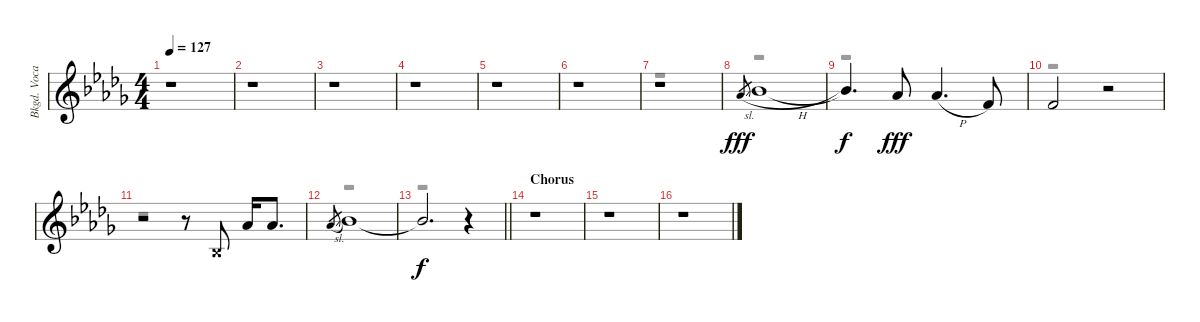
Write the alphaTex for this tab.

\track ("Bkgd. Vocal" "Bkgd. Voca") {instrument lead6voice}
\staff {score}
\tuning (E4 B3 G3 D3 A2 E2) {hide}
\voice
\ts (4 4)
\tempo 127
\clef g2
\ks bbminor
r.1{dy fff} |
r.1 |
r.1 |
r.1 |
r.1 |
r.1 |
r.1 |
4.1{sl}.8{gr} 6.1{h}.1 |
6.1{t}.4{d dy f} 4.1.8{dy fff} 4.1{h}.4{d} 1.1.8 |
1.1.2 r.2 |
r.2 r.8 3.3{x}.8 4.1.16 4.1.8{d} |
4.1{sl}.8{gr} 6.1.1 |
\barLineRight lightlight
6.1{t}.2{d dy f} r.4 |
\section ("" "Chorus")
r.1 |
r.1 |
r.1
\voice
\clef g2
\ottava regular
\simile none
\ks bbminor
r.1{dy fff} |
r.1 |
r.1 |
r.1 |
r.1 |
r.1 |
r.1 |
r.1 |
r.1 |
r.1 |
r.1 |
r.1 |
\barLineRight lightlight
r.1 |
r.1 |
r.1 |
r.1
